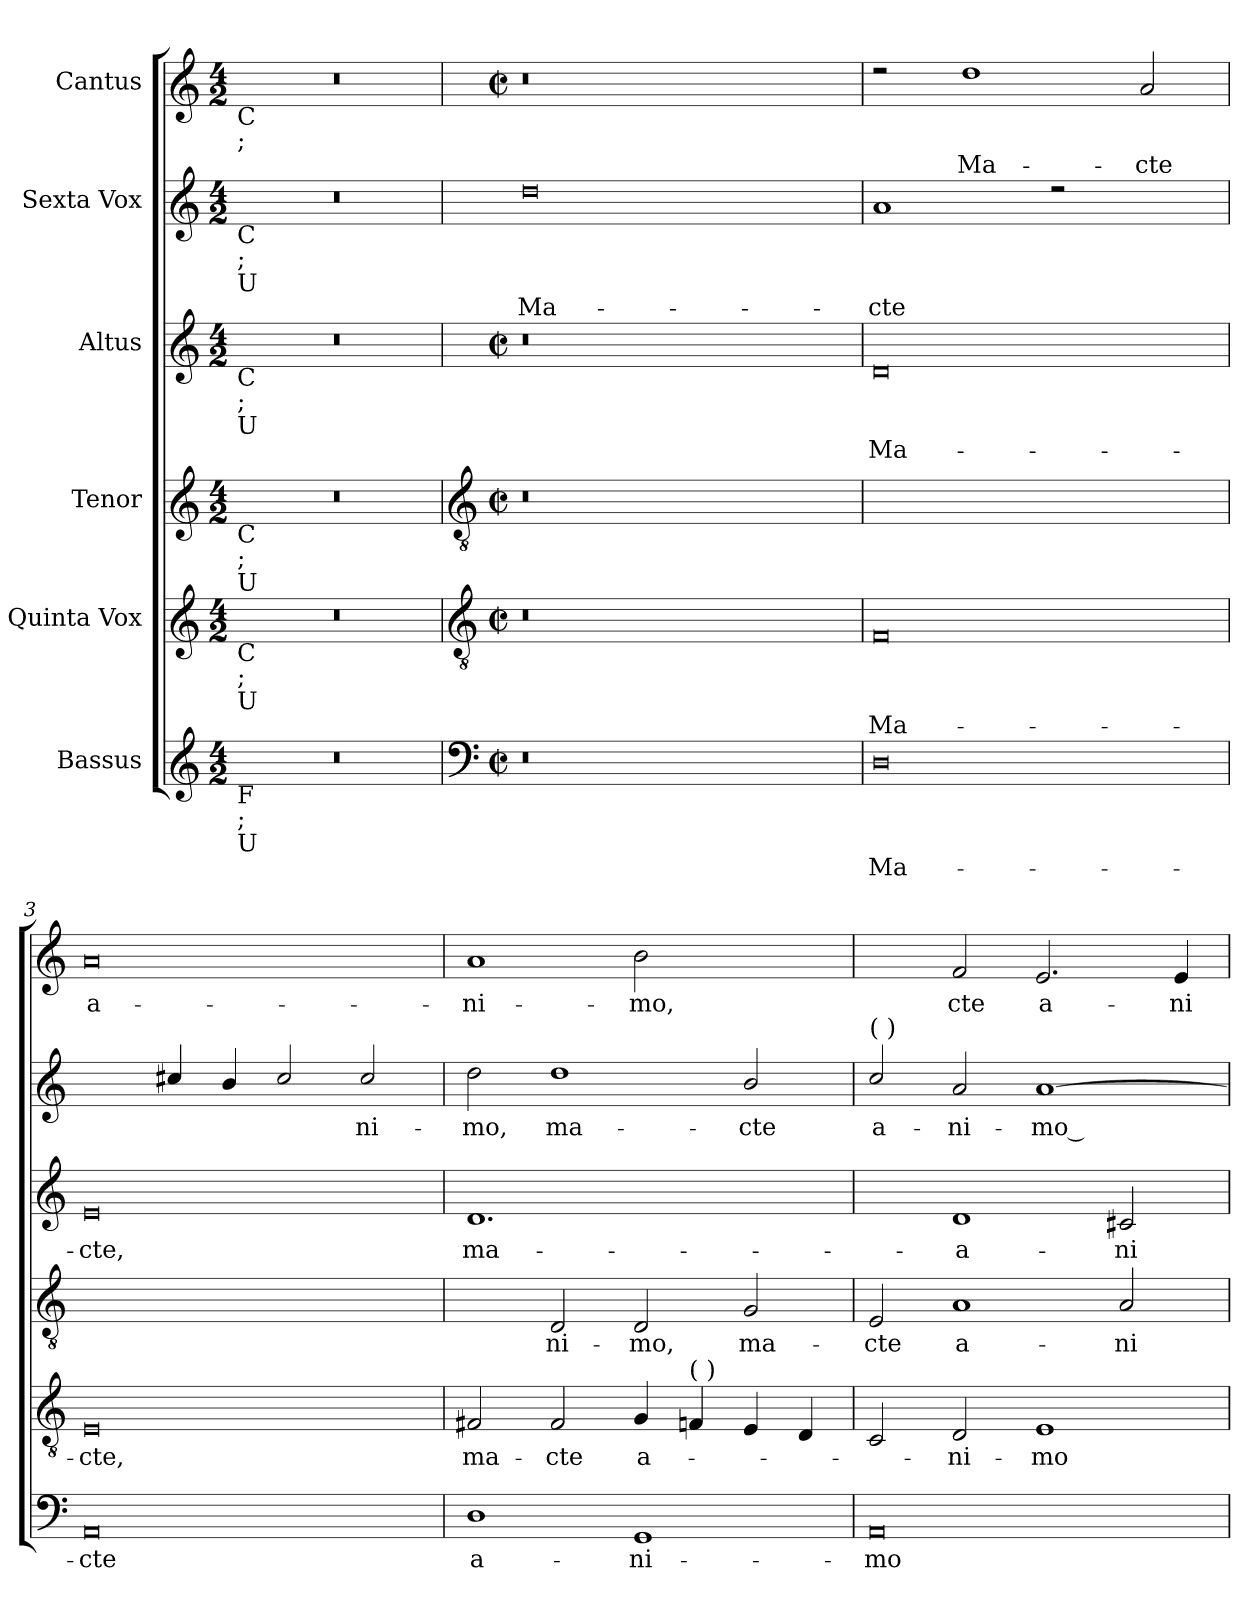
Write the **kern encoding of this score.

**kern	**text	**kern	**text	**kern	**text	**kern	**text	**kern	**text	**kern	**text
*part6	*part6	*part5	*part5	*part4	*part4	*part3	*part3	*part2	*part2	*part1	*part1
*staff6	*staff6	*staff5	*staff5	*staff4	*staff4	*staff3	*staff3	*staff2	*staff2	*staff1	*staff1
*I"Bassus	*	*I"Quinta Vox	*	*I"Tenor	*	*I"Altus	*	*I"Sexta Vox	*	*I"Cantus	*
*clefG2	*	*clefG2	*	*clefG2	*	*clefG2	*	*clefG2	*	*clefG2	*
*k[]	*	*k[]	*	*k[]	*	*k[]	*	*k[]	*	*k[]	*
*C:	*	*C:	*	*C:	*	*C:	*	*C:	*	*C:	*
*M4/2	*	*M4/2	*	*M4/2	*	*M4/2	*	*M4/2	*	*M4/2	*
=	=	=	=	=	=	=	=	=	=	=	=
!	!	!	!	!	!	!	!	!	!	!LO:TX:b:t=C	!
!	!	!	!	!	!	!	!	!	!	!LO:TX:b:t=;	!
!	!	!	!	!	!	!	!	!LO:TX:b:t=C	!	!	!
!	!	!	!	!	!	!	!	!LO:TX:b:t=;	!	!	!
!	!	!	!	!	!	!	!	!LO:TX:b:t=U	!	!	!
!	!	!	!	!	!	!LO:TX:b:t=C	!	!	!	!	!
!	!	!	!	!	!	!LO:TX:b:t=;	!	!	!	!	!
!	!	!	!	!	!	!LO:TX:b:t=U	!	!	!	!	!
!	!	!	!	!LO:TX:b:t=C	!	!	!	!	!	!	!
!	!	!	!	!LO:TX:b:t=;	!	!	!	!	!	!	!
!	!	!	!	!LO:TX:b:t=U	!	!	!	!	!	!	!
!	!	!LO:TX:b:t=C	!	!	!	!	!	!	!	!	!
!	!	!LO:TX:b:t=;	!	!	!	!	!	!	!	!	!
!	!	!LO:TX:b:t=U	!	!	!	!	!	!	!	!	!
!LO:TX:b:t=F	!	!	!	!	!	!	!	!	!	!	!
!LO:TX:b:t=;	!	!	!	!	!	!	!	!	!	!	!
!LO:TX:b:t=U	!	!	!	!	!	!	!	!	!	!	!
0r	.	0r	.	0r	.	0r	.	0r	.	0r	.
!!LO:LB:g=z
=1	=1	=1	=1	=1	=1	=1	=1	=1	=1	=1	=1
*clefF4	*	*clefGv2	*	*clefGv2	*	*	*	*	*	*	*
*M4/2	*	*M4/2	*	*M4/2	*	*M4/2	*	*	*	*M4/2	*
*met(c|)	*	*met(c|)	*	*met(c|)	*	*met(c|)	*	*	*	*met(c|)	*
*	*	*	*	*^	*	*	*	*	*	*	*
!	!	!	!	!	!	!	!	!	!	!LO:LY:b	!	!
*	*	*	*	*	*	*	*	*	*^	*	*^	*
0r	.	0r	.	0r	0ryy	.	0r	.	0dd	0ryy	Ma-	0r	0ryy	.
!	!	!	!	!	!	!LO:LY:b	!	!	!	!	!	!	!	!
1ryy	.	1ryy	.	[1dyy	1ryy	Ma	1ryy	.	1ryy	1ryy	.	1ryy	1ryy	.
=2	=2	=2	=2	=2	=2	=2	=2	=2	=2	=2	=2	=2	=2	=2
!	!LO:LY:b	!	!LO:LY:b	!	!	!	!	!LO:LY:b	!	!	!LO:LY:b	!	!	!
0D	Ma-	0F	Ma-	1dyy]	0ryy	.	0d	Ma-	1a	0ryy	-cte	2r	0ryy	.
!	!	!	!	!	!	!	!	!	!	!	!	!	!	!LO:LY:b
.	.	.	.	.	.	.	.	.	.	.	.	1dd	.	Ma-
!	!	!	!	!	!	!LO:LY:b	!	!	!	!	!	!	!	!
.	.	.	.	[1Ayy	.	cte,	.	.	2r	.	.	.	.	.
!	!	!	!	!	!	!	!	!	!	!	!LO:LY:b	!	!	!LO:LY:b
.	.	.	.	.	.	.	.	.	[2ddyy	.	a-	2a	.	-cte
=3	=3	=3	=3	=3	=3	=3	=3	=3	=3	=3	=3	=3	=3	=3
!	!LO:LY:b	!	!LO:LY:b	!	!	!	!	!LO:LY:b	!	!	!	!	!	!LO:LY:b
0AA	-cte	0E	-cte,	1Ayy]	0ryy	.	0e	-cte,	2ddyy]	0ryy	.	0a	0ryy	a-
.	.	.	.	.	.	.	.	.	4cc#X	.	.	.	.	.
.	.	.	.	.	.	.	.	.	4b	.	.	.	.	.
!	!	!	!	!	!	!LO:LY:b	!	!	!	!	!	!	!	!
.	.	.	.	[1Ayy	.	a-	.	.	2cc#	.	.	.	.	.
!	!	!	!	!	!	!	!	!	!	!	!LO:LY:b	!	!	!
.	.	.	.	.	.	.	.	.	2cc#	.	-ni-	.	.	.
=4	=4	=4	=4	=4	=4	=4	=4	=4	=4	=4	=4	=4	=4	=4
!	!LO:LY:b	!	!LO:LY:b	!	!	!	!	!LO:LY:b	!	!	!LO:LY:b	!	!	!LO:LY:b
1D	a-	2F#X	ma-	2Ayy]	2ryy	.	1.d	ma-	2dd	2ryy	-mo,	1a	2ryy	-ni-
!	!	!	!LO:LY:b	!	!	!LO:LY:b	!	!	!	!	!LO:LY:b	!	!	!
.	.	2F#	-cte	2D	2ryy	-ni-	.	.	1dd	1g\yy	ma-	.	2ryy	.
!	!LO:LY:b	!	!LO:LY:b	!	!	!LO:LY:b	!	!	!	!	!	!	!	!LO:LY:b
1GG	-ni-	4G	a-	2D	2ryy	-mo,	.	.	.	.	.	2b	2ryy	-mo,
!	!	!LO:TX:a:t=(  )	!	!	!	!	!	!	!	!	!	!	!	!
.	.	4F	.	.	.	.	.	.	.	.	.	.	.	.
!	!	!	!	!	!	!LO:LY:b	!	!LO:LY:b	!	!	!LO:LY:b	!	!	!LO:LY:b
.	.	4E	.	2G	2G\yy	ma-	[2eyy	-cte	2b	2g\yy	-cte	[2gyy	2g\yy	ma-
.	.	4D	.	.	.	.	.	.	.	.	.	.	.	.
=5	=5	=5	=5	=5	=5	=5	=5	=5	=5	=5	=5	=5	=5	=5
!	!	!	!	!	!	!	!	!	!LO:TX:a:t=(  )	!	!	!	!	!
!	!LO:LY:b	!	!	!	!	!LO:LY:b	!	!	!	!	!LO:LY:b	!	!	!
0AA	-mo	2C	.	2E	2G\yy	-cte	2eyy]	.	2cc	2g\yy	a-	2gyy]	2g\yy	.
!	!	!	!LO:LY:b	!	!	!LO:LY:b	!	!LO:LY:b	!	!	!LO:LY:b	!	!	!LO:LY:b
.	.	2D	-ni-	1A	1G\yy	a-	1d	a-	2a	2g\yy	-ni-	2f	2g\yy	-cte
!	!	!	!LO:LY:b	!	!	!	!	!	!	!	!LO:LY:b	!	!	!LO:LY:b
.	.	1E	-mo	.	.	.	.	.	[1a	1g\yy	-mo__	2.e	2.g\yy	a-
!	!	!	!	!	!	!LO:LY:b	!	!LO:LY:b	!	!	!	!	!	!
.	.	.	.	2A	2G\yy	-ni-	2c#	-ni-	.	.	.	.	.	.
!	!	!	!	!	!	!	!	!	!	!	!	!	!	!LO:LY:b
.	.	.	.	.	.	.	.	.	.	.	.	4e	4g\yy	-ni-
*	*	*	*	*	*	*	*	*	*v	*v	*	*	*	*
*	*	*	*	*v	*v	*	*	*	*	*	*v	*v	*
=	=	=	=	=	=	=	=	=	=	=	=
*-	*-	*-	*-	*-	*-	*-	*-	*-	*-	*-	*-
